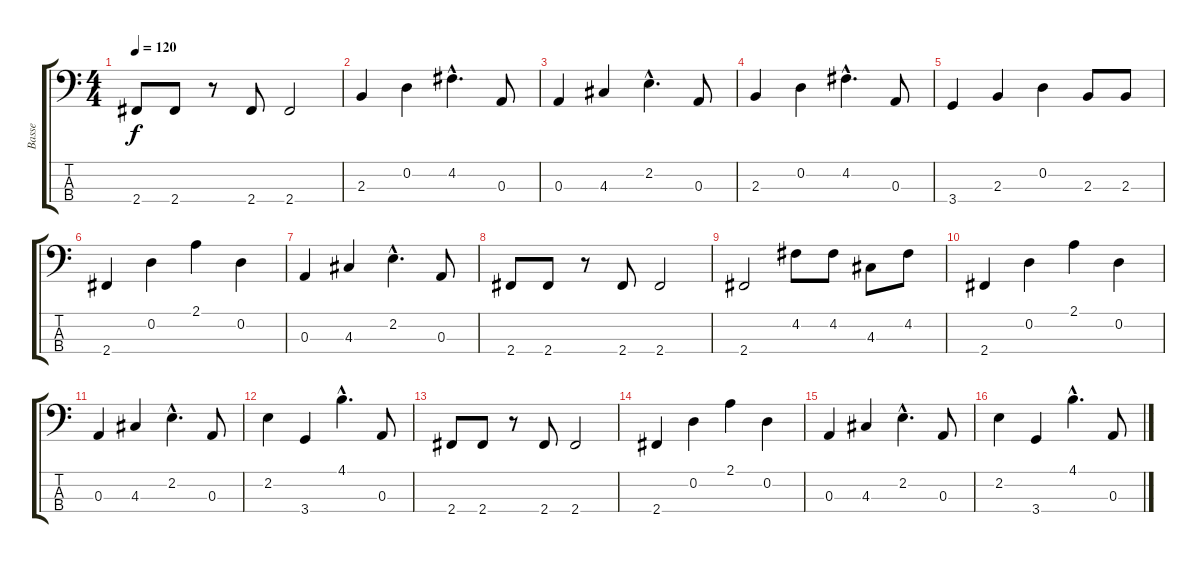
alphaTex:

\track ("Basse" "Basse") {instrument electricbasspick}
\staff {score tabs}
\tuning (G2 D2 A1 E1) {hide}
\ts (4 4)
\tempo 120
\clef f4
\ks c
2.4.8{dy f} 2.4.8 r.8 2.4.8 2.4.2 |
2.3.4 0.2.4 4.2{hac}.4{d} 0.3.8 |
0.3.4 4.3.4 2.2{hac}.4{d} 0.3.8 |
2.3.4 0.2.4 4.2{hac}.4{d} 0.3.8 |
3.4.4 2.3.4 0.2.4 2.3.8 2.3.8 |
2.4.4 0.2.4 2.1.4 0.2.4 |
0.3.4 4.3.4 2.2{hac}.4{d} 0.3.8 |
2.4.8 2.4.8 r.8 2.4.8 2.4.2 |
2.4.2 4.2.8 4.2.8 4.3.8 4.2.8 |
2.4.4 0.2.4 2.1.4 0.2.4 |
0.3.4 4.3.4 2.2{hac}.4{d} 0.3.8 |
2.2.4 3.4.4 4.1{hac}.4{d} 0.3.8 |
2.4.8 2.4.8 r.8 2.4.8 2.4.2 |
2.4.4 0.2.4 2.1.4 0.2.4 |
0.3.4 4.3.4 2.2{hac}.4{d} 0.3.8 |
2.2.4 3.4.4 4.1{hac}.4{d} 0.3.8
